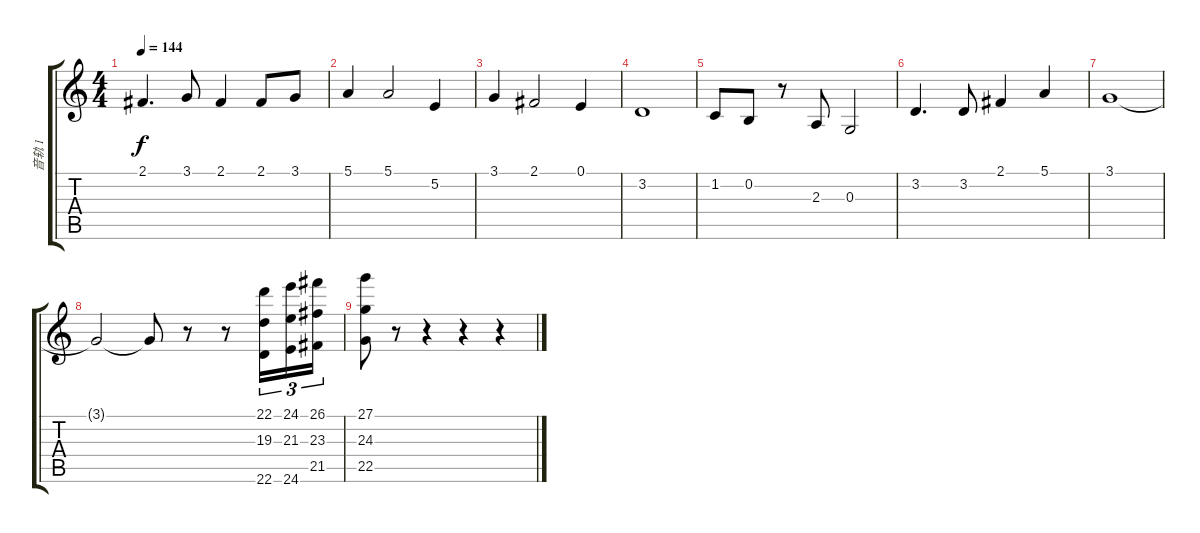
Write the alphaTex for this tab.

\track ("音轨 1" "音轨 1") {instrument electricgrandpiano}
\staff {score tabs}
\tuning (E4 B3 G3 D3 A2 E2) {hide}
\ts (4 4)
\tempo 144
\clef g2
\ks c
2.1.4{d dy f} 3.1.8 2.1.4 2.1.8 3.1.8 |
5.1.4 5.1.2 5.2.4 |
3.1.4 2.1.2 0.1.4 |
3.2.1 |
1.2.8 0.2.8 r.8 2.3.8 0.3.2 |
3.2.4{d} 3.2.8 2.1.4 5.1.4 |
3.1.1 |
3.1{t}.2 3.1{t}.8 r.8 r.8 (22.1 19.3 22.6).16{tu (3 2)} (24.1 21.3 24.6).16{tu (3 2)} (26.1 23.3 21.5).16{tu (3 2)} |
(27.1 24.3 22.5).8 r.8 r.4 r.4 r.4
